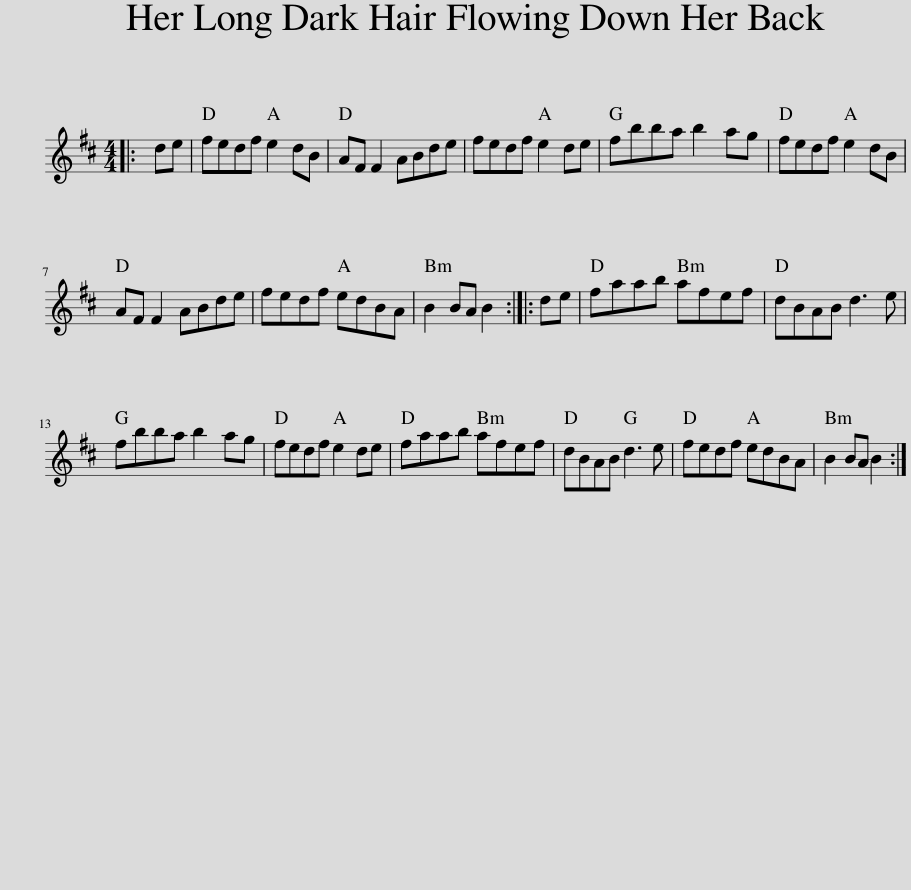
X:1
L:1/8
M:4/4
I:linebreak $
K:D
V:1 treble
V:1
|: de | fedf e2 dB | AF F2 ABde | fedf e2 de | fbba b2 ag | %5
 fedf e2 dB |$ AF F2 ABde | fedf edBA | B2 BA B2 :: de | %10
 faab afef | dBAB d3 e |$ fbba b2 ag | fedf e2 de | faab afef | %15
 dBAB d3 e | fedf edBA | B2 BA B2 :| %18
